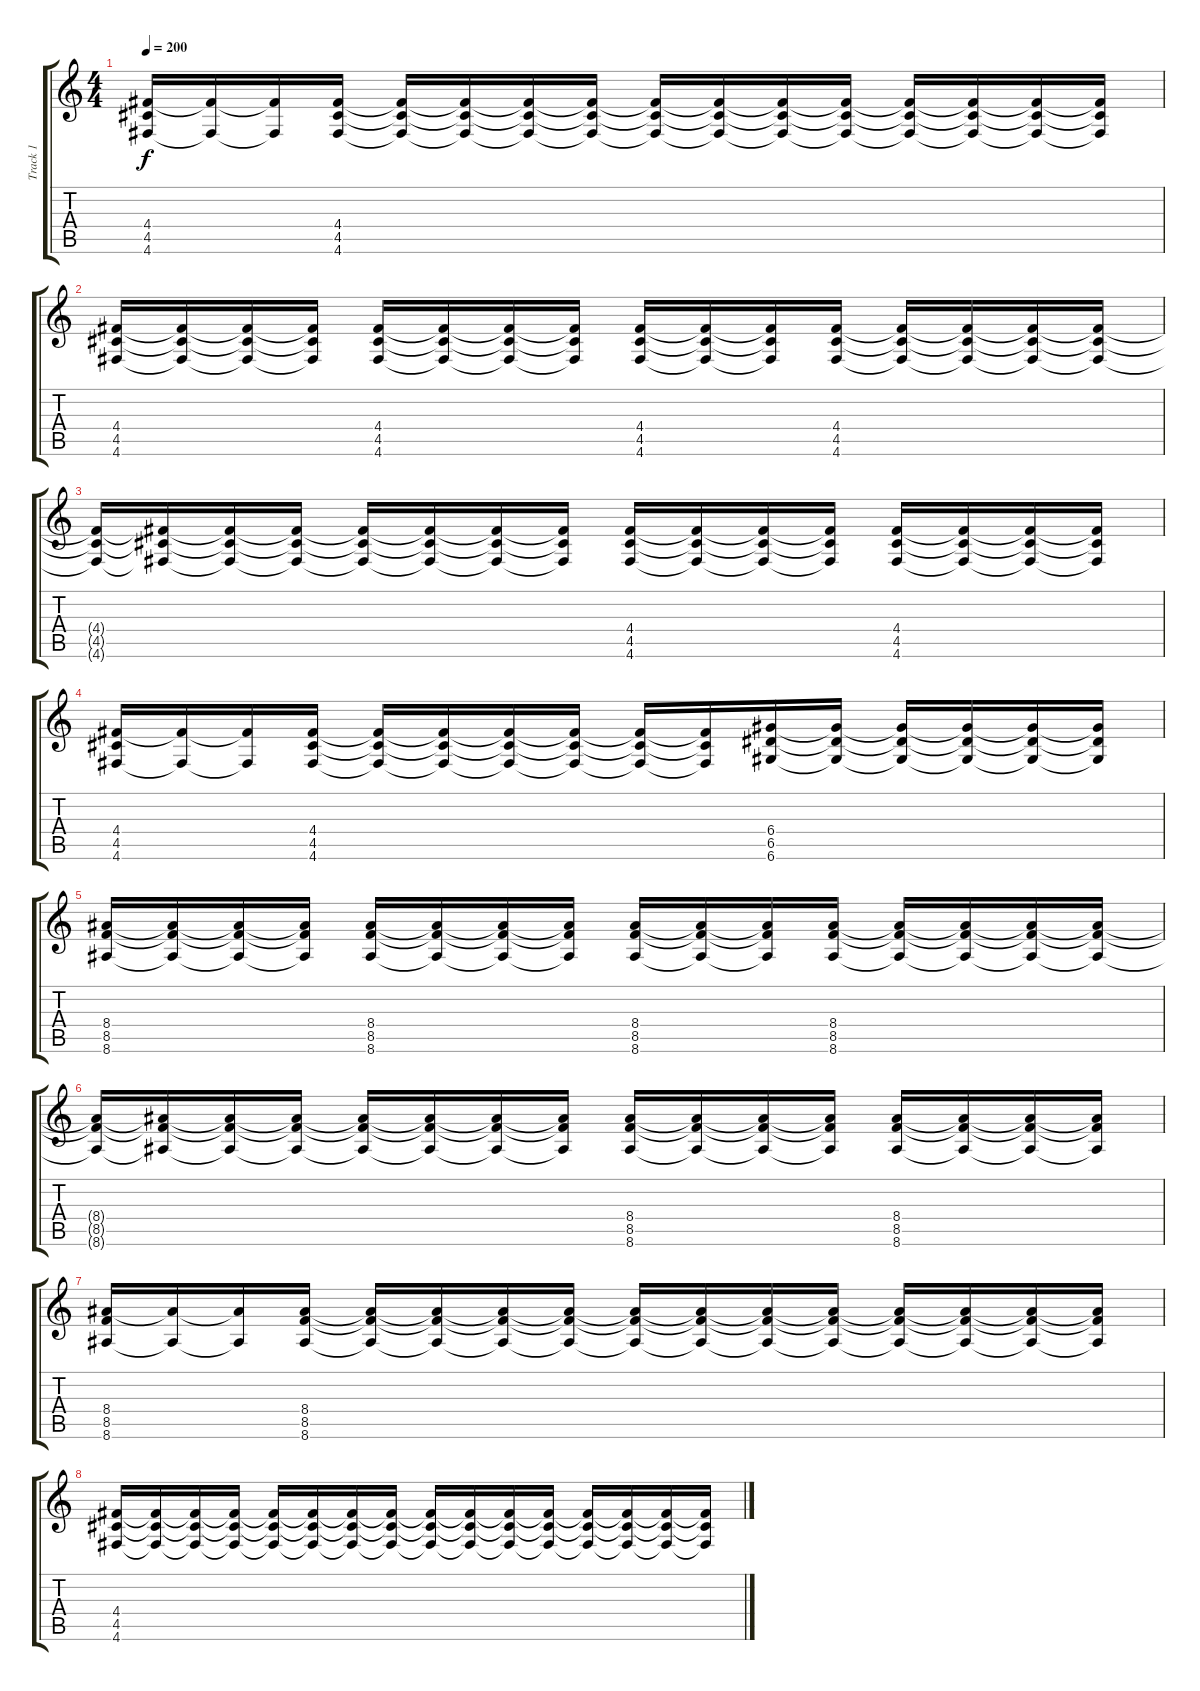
\track ("Track 1" "Track 1") {instrument distortionguitar}
\staff {score tabs}
\tuning (E4 B3 G3 D3 A2 D2) {hide}
\ts (4 4)
\tempo 200
\clef g2
\ks c
(4.4 4.5 4.6).16{dy f} (4.4{t} 4.6{t}).16 (4.4{t} 4.6{t}).16 (4.4 4.5 4.6).16 (4.4{t} 4.5{t} 4.6{t}).16 (4.4{t} 4.5{t} 4.6{t}).16 (4.4{t} 4.5{t} 4.6{t}).16 (4.4{t} 4.5{t} 4.6{t}).16 (4.4{t} 4.5{t} 4.6{t}).16 (4.4{t} 4.5{t} 4.6{t}).16 (4.4{t} 4.5{t} 4.6{t}).16 (4.4{t} 4.5{t} 4.6{t}).16 (4.4{t} 4.5{t} 4.6{t}).16 (4.4{t} 4.5{t} 4.6{t}).16 (4.4{t} 4.5{t} 4.6{t}).16 (4.4{t} 4.5{t} 4.6{t}).16 |
(4.4 4.5 4.6).16 (4.4{t} 4.5{t} 4.6{t}).16 (4.4{t} 4.5{t} 4.6{t}).16 (4.4{t} 4.5{t} 4.6{t}).16 (4.4 4.5 4.6).16 (4.4{t} 4.5{t} 4.6{t}).16 (4.4{t} 4.5{t} 4.6{t}).16 (4.4{t} 4.5{t} 4.6{t}).16 (4.4 4.5 4.6).16 (4.4{t} 4.5{t} 4.6{t}).16 (4.4{t} 4.5{t} 4.6{t}).16 (4.4 4.5 4.6).16 (4.4{t} 4.5{t} 4.6{t}).16 (4.4{t} 4.5{t} 4.6{t}).16 (4.4{t} 4.5{t} 4.6{t}).16 (4.4{t} 4.5{t} 4.6{t}).16 |
(4.4{t} 4.5{t} 4.6{t}).16 (4.4{t} 4.5{t} 4.6{t}).16 (4.4{t} 4.5{t} 4.6{t}).16 (4.4{t} 4.5{t} 4.6{t}).16 (4.4{t} 4.5{t} 4.6{t}).16 (4.4{t} 4.5{t} 4.6{t}).16 (4.4{t} 4.5{t} 4.6{t}).16 (4.4{t} 4.5{t} 4.6{t}).16 (4.4 4.5 4.6).16 (4.4{t} 4.5{t} 4.6{t}).16 (4.4{t} 4.5{t} 4.6{t}).16 (4.4{t} 4.5{t} 4.6{t}).16 (4.4 4.5 4.6).16 (4.4{t} 4.5{t} 4.6{t}).16 (4.4{t} 4.5{t} 4.6{t}).16 (4.4{t} 4.5{t} 4.6{t}).16 |
(4.4 4.5 4.6).16 (4.4{t} 4.6{t}).16 (4.4{t} 4.6{t}).16 (4.4 4.5 4.6).16 (4.4{t} 4.5{t} 4.6{t}).16 (4.4{t} 4.5{t} 4.6{t}).16 (4.4{t} 4.5{t} 4.6{t}).16 (4.4{t} 4.5{t} 4.6{t}).16 (4.4{t} 4.5{t} 4.6{t}).16 (4.4{t} 4.5{t} 4.6{t}).16 (6.4 6.5 6.6).16 (6.4{t} 6.5{t} 6.6{t}).16 (6.4{t} 6.5{t} 6.6{t}).16 (6.4{t} 6.5{t} 6.6{t}).16 (6.4{t} 6.5{t} 6.6{t}).16 (6.4{t} 6.5{t} 6.6{t}).16 |
(8.4 8.5 8.6).16 (8.4{t} 8.5{t} 8.6{t}).16 (8.4{t} 8.5{t} 8.6{t}).16 (8.4{t} 8.5{t} 8.6{t}).16 (8.4 8.5 8.6).16 (8.4{t} 8.5{t} 8.6{t}).16 (8.4{t} 8.5{t} 8.6{t}).16 (8.4{t} 8.5{t} 8.6{t}).16 (8.4 8.5 8.6).16 (8.4{t} 8.5{t} 8.6{t}).16 (8.4{t} 8.5{t} 8.6{t}).16 (8.4 8.5 8.6).16 (8.4{t} 8.5{t} 8.6{t}).16 (8.4{t} 8.5{t} 8.6{t}).16 (8.4{t} 8.5{t} 8.6{t}).16 (8.4{t} 8.5{t} 8.6{t}).16 |
(8.4{t} 8.5{t} 8.6{t}).16 (8.4{t} 8.5{t} 8.6{t}).16 (8.4{t} 8.5{t} 8.6{t}).16 (8.4{t} 8.5{t} 8.6{t}).16 (8.4{t} 8.5{t} 8.6{t}).16 (8.4{t} 8.5{t} 8.6{t}).16 (8.4{t} 8.5{t} 8.6{t}).16 (8.4{t} 8.5{t} 8.6{t}).16 (8.4 8.5 8.6).16 (8.4{t} 8.5{t} 8.6{t}).16 (8.4{t} 8.5{t} 8.6{t}).16 (8.4{t} 8.5{t} 8.6{t}).16 (8.4 8.5 8.6).16 (8.4{t} 8.5{t} 8.6{t}).16 (8.4{t} 8.5{t} 8.6{t}).16 (8.4{t} 8.5{t} 8.6{t}).16 |
(8.4 8.5 8.6).16 (8.4{t} 8.6{t}).16 (8.4{t} 8.6{t}).16 (8.4 8.5 8.6).16 (8.4{t} 8.5{t} 8.6{t}).16 (8.4{t} 8.5{t} 8.6{t}).16 (8.4{t} 8.5{t} 8.6{t}).16 (8.4{t} 8.5{t} 8.6{t}).16 (8.4{t} 8.5{t} 8.6{t}).16 (8.4{t} 8.5{t} 8.6{t}).16 (8.4{t} 8.5{t} 8.6{t}).16 (8.4{t} 8.5{t} 8.6{t}).16 (8.4{t} 8.5{t} 8.6{t}).16 (8.4{t} 8.5{t} 8.6{t}).16 (8.4{t} 8.5{t} 8.6{t}).16 (8.4{t} 8.5{t} 8.6{t}).16 |
(4.4 4.5 4.6).16 (4.4{t} 4.5{t} 4.6{t}).16 (4.4{t} 4.5{t} 4.6{t}).16 (4.4{t} 4.5{t} 4.6{t}).16 (4.4{t} 4.5{t} 4.6{t}).16 (4.4{t} 4.5{t} 4.6{t}).16 (4.4{t} 4.5{t} 4.6{t}).16 (4.4{t} 4.5{t} 4.6{t}).16 (4.4{t} 4.5{t} 4.6{t}).16 (4.4{t} 4.5{t} 4.6{t}).16 (4.4{t} 4.5{t} 4.6{t}).16 (4.4{t} 4.5{t} 4.6{t}).16 (4.4{t} 4.5{t} 4.6{t}).16 (4.4{t} 4.5{t} 4.6{t}).16 (4.4{t} 4.5{t} 4.6{t}).16 (4.4{t} 4.5{t} 4.6{t}).16
